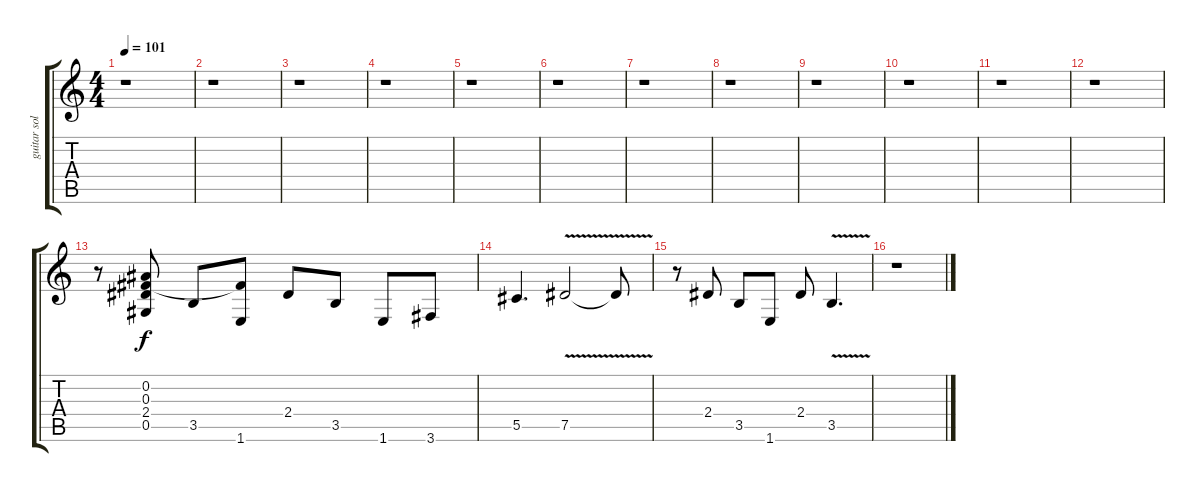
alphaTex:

\track ("guitar solo" "guitar sol") {instrument electricguitarjazz}
\staff {score tabs}
\tuning (Eb4 Bb3 Gb3 Db3 Ab2 Eb2) {hide}
\ts (4 4)
\tempo 101
\clef g2
\ks c
r.1{dy f} |
r.1 |
r.1 |
r.1 |
r.1 |
r.1 |
r.1 |
r.1 |
r.1 |
r.1 |
r.1 |
r.1 |
r.8 (0.2 0.3 2.4 0.5).8 3.5.8 (0.3{t} 1.6).8 2.4.8 3.5.8 1.6.8 3.6.8 |
5.5.4{d} 7.5{v}.2 7.5{t}.8 |
r.8 2.4.8 3.5.8 1.6.8 2.4.8 3.5{v}.4{d} |
r.1
